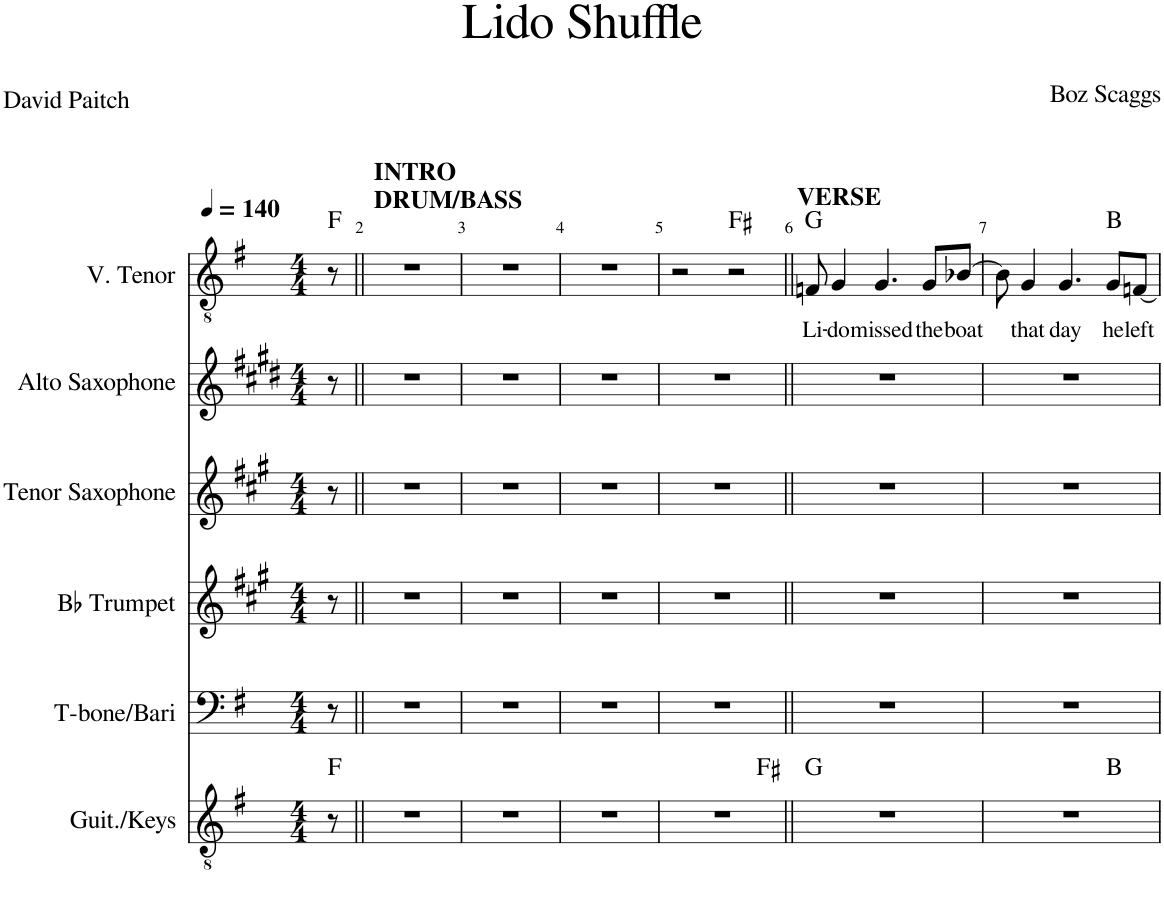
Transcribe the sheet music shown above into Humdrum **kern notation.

**kern	**harte	**kern	**kern	**kern	**kern	**kern	**text	**harte
*part6	*part6	*part5	*part4	*part3	*part2	*part1	*part1	*part1
*staff6	*	*staff5	*staff4	*staff3	*staff2	*staff1	*staff1	*
*I"Guit./Keys	*	*I"T-bone/Bari	*I"Bb Trumpet	*I"Tenor Saxophone	*I"Alto Saxophone	*I"V. Tenor	*	*
*I'Guit./Keys	*	*I'Tbn./Bari	*I'Bb Tpt.	*I'T. Sax.	*I'A. Sax.	*I'V.Tenor	*	*
*clefGv2	*	*clefF4	*clefG2	*clefG2	*clefG2	*clefGv2	*	*
*	*	*	*Trd1c2	*Trd8c14	*Trd5c9	*	*	*
*k[f#]	*	*k[f#]	*k[f#c#g#]	*k[f#c#g#]	*k[f#c#g#d#]	*k[f#]	*	*
*M4/4	*	*M4/4	*M4/4	*M4/4	*M4/4	*M4/4	*	*
*MM140	*	*MM140	*MM140	*MM140	*MM140	*MM140	*	*
=1	=1	=1	=1	=1	=1	=1	=1	=1
8r	F:maj	8r	8r	8r	8r	8r	.	F:maj
=2||	=2||	=2||	=2||	=2||	=2||	=2||	=2||	=2||
!	!	!	!	!	!	!LO:TX:a:B:t=INTRO	!	!
!	!	!	!	!	!	!LO:TX:a:t=DRUM/BASS	!	!
1r	.	1r	1r	1r	1r	1r	.	.
=3	=3	=3	=3	=3	=3	=3	=3	=3
1r	.	1r	1r	1r	1r	1r	.	.
=4	=4	=4	=4	=4	=4	=4	=4	=4
1r	.	1r	1r	1r	1r	1r	.	.
=5	=5	=5	=5	=5	=5	=5	=5	=5
*^	*	*	*	*	*	*	*	*
1r	2.ryy	.	1r	1r	1r	1r	2r	.	.
.	.	.	.	.	.	.	2r	.	F#:maj
.	4ryy	F#:maj	.	.	.	.	.	.	.
=6||	=6||	=6||	=6||	=6||	=6||	=6||	=6||	=6||	=6||
!	!	!	!	!	!	!	!LO:TX:a:B:t=VERSE	!	!
!	!	!	!	!	!	!	!	!LO:LY:b	!
*v	*v	*	*	*	*	*	*	*	*
1r	G:maj	1r	1r	1r	1r	8Fn/	Li-	G:maj
!	!	!	!	!	!	!	!LO:LY:b	!
.	.	.	.	.	.	4G/	-do	.
!	!	!	!	!	!	!	!LO:LY:b	!
.	.	.	.	.	.	4.G/	missed	.
!	!	!	!	!	!	!	!LO:LY:b	!
.	.	.	.	.	.	8G/L	the	.
!	!	!	!	!	!	!	!LO:LY:b	!
.	.	.	.	.	.	[8B-X/J	boat	.
=7	=7	=7	=7	=7	=7	=7	=7	=7
*^	*	*	*	*	*	*	*	*
1r	2.ryy	.	1r	1r	1r	1r	8B-\]	.	.
!	!	!	!	!	!	!	!	!LO:LY:b	!
.	.	.	.	.	.	.	4G/	that	.
!	!	!	!	!	!	!	!	!LO:LY:b	!
.	.	.	.	.	.	.	4.G/	day	.
!	!	!	!	!	!	!	!	!LO:LY:b	!
.	4ryy	B:maj	.	.	.	.	8G/L	he	B:maj
!	!	!	!	!	!	!	!	!LO:LY:b	!
.	.	.	.	.	.	.	[8Fn/J	left	.
*v	*v	*	*	*	*	*	*	*	*
=	=	=	=	=	=	=	=	=
*-	*-	*-	*-	*-	*-	*-	*-	*-
